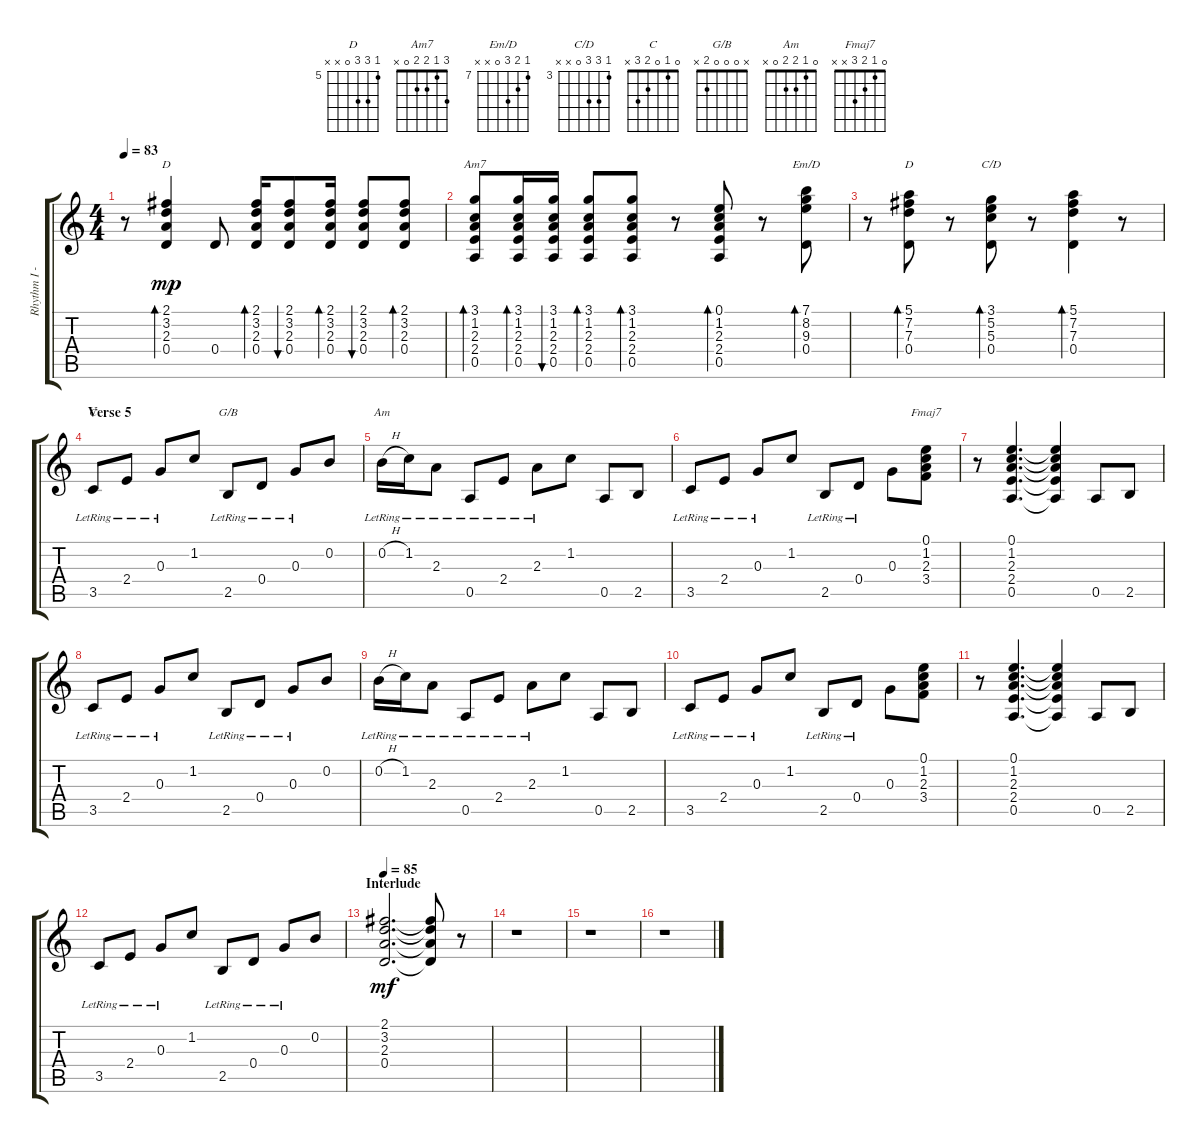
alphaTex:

\track ("Rhythm I - J. Page" "Rhythm I -") {instrument acousticguitarsteel}
\staff {score tabs}
\tuning (E4 B3 G3 D3 A2 E2) {hide}
\chord ("D" 2 3 2 0 x x)
\chord ("Am7" 3 1 2 2 0 x)
\chord ("Em/D" 7 8 9 0 x x) {firstfret 7}
\chord ("D" 5 7 7 0 x x) {firstfret 5}
\chord ("C/D" 3 5 5 0 x x) {firstfret 3}
\chord ("C" 0 1 0 2 3 x)
\chord ("G/B" x 0 0 0 2 x)
\chord ("Am" 0 1 2 2 0 x)
\chord ("Fmaj7" 0 1 2 3 x x)
\ts (4 4)
\tempo 83
\clef g2
\ks c
r.8{dy mp} (2.1 3.2 2.3 0.4).4{bd 30 ch "D"} 0.4.8 (2.1 3.2 2.3 0.4).16{bd 30} (2.1 3.2 2.3 0.4).8{bu 30} (2.1 3.2 2.3 0.4).16{bd 30} (2.1 3.2 2.3 0.4).8{bu 30} (2.1 3.2 2.3 0.4).8{bd 30} |
(3.1 1.2 2.3 2.4 0.5).8{bd 30 ch "Am7"} (3.1 1.2 2.3 2.4 0.5).16{bd 30} (3.1 1.2 2.3 2.4 0.5).16{bu 30} (3.1 1.2 2.3 2.4 0.5).8{bd 30} (3.1 1.2 2.3 2.4 0.5).8{bd 30} r.8 (0.1 1.2 2.3 2.4 0.5).8{bd 30} r.8 (7.1 8.2 9.3 0.4).8{bd 30 ch "Em/D"} |
r.8 (5.1 7.2 7.3 0.4).8{bd 30 ch "D"} r.8 (3.1 5.2 5.3 0.4).8{bd 30 ch "C/D"} r.8 (5.1 7.2 7.3 0.4).4{bd 30} r.8 |
\section ("" "Verse 5")
3.5{lr}.8{ch "C"} 2.4{lr}.8 0.3{lr}.8 1.2.8 2.5{lr}.8{ch "G/B"} 0.4{lr}.8 0.3{lr}.8 0.2.8 |
0.2{h lr}.16{ch "Am"} 1.2{lr}.16 2.3{lr}.8 0.5{lr}.8 2.4{lr}.8 2.3{lr}.8 1.2.8 0.5.8 2.5.8 |
3.5{lr}.8 2.4{lr}.8 0.3{lr}.8 1.2.8 2.5{lr}.8 0.4{lr}.8 0.3.8 (0.1 1.2 2.3 3.4).8{ch "Fmaj7"} |
r.8 (0.1 1.2 2.3 2.4 0.5).4{d} (0.1{t} 1.2{t} 2.3{t} 2.4{t} 0.5{t}).4 0.5.8 2.5.8 |
3.5{lr}.8 2.4{lr}.8 0.3{lr}.8 1.2.8 2.5{lr}.8 0.4{lr}.8 0.3{lr}.8 0.2.8 |
0.2{h lr}.16 1.2{lr}.16 2.3{lr}.8 0.5{lr}.8 2.4{lr}.8 2.3{lr}.8 1.2.8 0.5.8 2.5.8 |
3.5{lr}.8 2.4{lr}.8 0.3{lr}.8 1.2.8 2.5{lr}.8 0.4{lr}.8 0.3.8 (0.1 1.2 2.3 3.4).8 |
r.8 (0.1 1.2 2.3 2.4 0.5).4{d} (0.1{t} 1.2{t} 2.3{t} 2.4{t} 0.5{t}).4 0.5.8 2.5.8 |
3.5{lr}.8 2.4{lr}.8 0.3{lr}.8 1.2.8 2.5{lr}.8 0.4{lr}.8 0.3{lr}.8 0.2.8 |
\section ("" "Interlude")
\tempo 85
(2.1 3.2 2.3 0.4).2{d dy mf} (2.1{t} 3.2{t} 2.3{t} 0.4{t}).8 r.8 |
r.1 |
r.1 |
r.1
